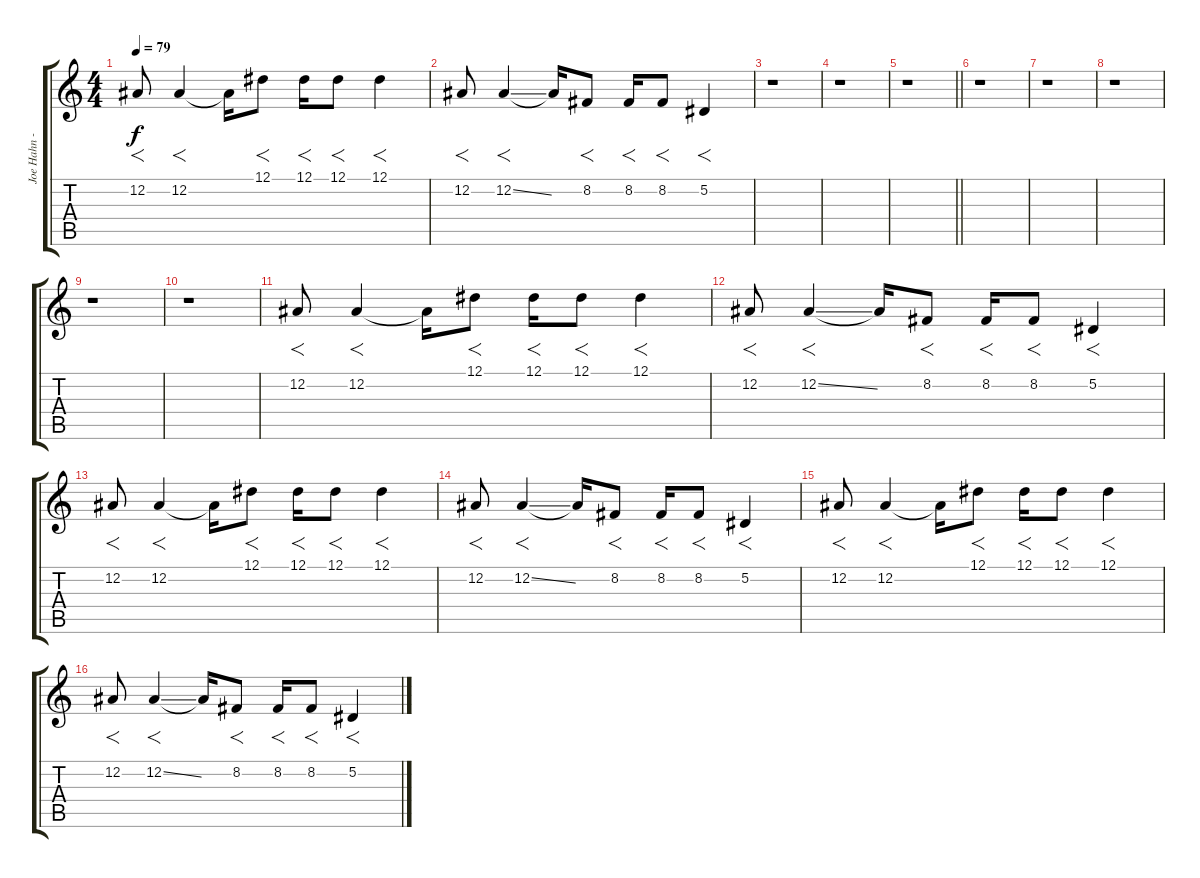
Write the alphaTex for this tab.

\track ("Joe Hahn - Sampler 3" "Joe Hahn -") {instrument lead5charang}
\staff {score tabs}
\tuning (Eb4 Bb3 Gb3 Db3 Ab2 Db2) {hide}
\ts (4 4)
\tempo 79
\clef g2
\ks c
12.2.8{f dy f} 12.2.4{f} 12.2{t}.16 12.1.8{f} 12.1.16{f} 12.1.8{f} 12.1.4{f} |
12.2.8{f} 12.2{ss}.4{f} 12.2{t}.16 8.2.8{f} 8.2.16{f} 8.2.8{f} 5.2.4{f} |
r.1 |
r.1 |
\barLineRight lightlight
r.1 |
r.1 |
r.1 |
r.1 |
r.1 |
r.1 |
12.2.8{f} 12.2.4{f} 12.2{t}.16 12.1.8{f} 12.1.16{f} 12.1.8{f} 12.1.4{f} |
12.2.8{f} 12.2{ss}.4{f} 12.2{t}.16 8.2.8{f} 8.2.16{f} 8.2.8{f} 5.2.4{f} |
12.2.8{f} 12.2.4{f} 12.2{t}.16 12.1.8{f} 12.1.16{f} 12.1.8{f} 12.1.4{f} |
12.2.8{f} 12.2{ss}.4{f} 12.2{t}.16 8.2.8{f} 8.2.16{f} 8.2.8{f} 5.2.4{f} |
12.2.8{f} 12.2.4{f} 12.2{t}.16 12.1.8{f} 12.1.16{f} 12.1.8{f} 12.1.4{f} |
12.2.8{f} 12.2{ss}.4{f} 12.2{t}.16 8.2.8{f} 8.2.16{f} 8.2.8{f} 5.2.4{f}
